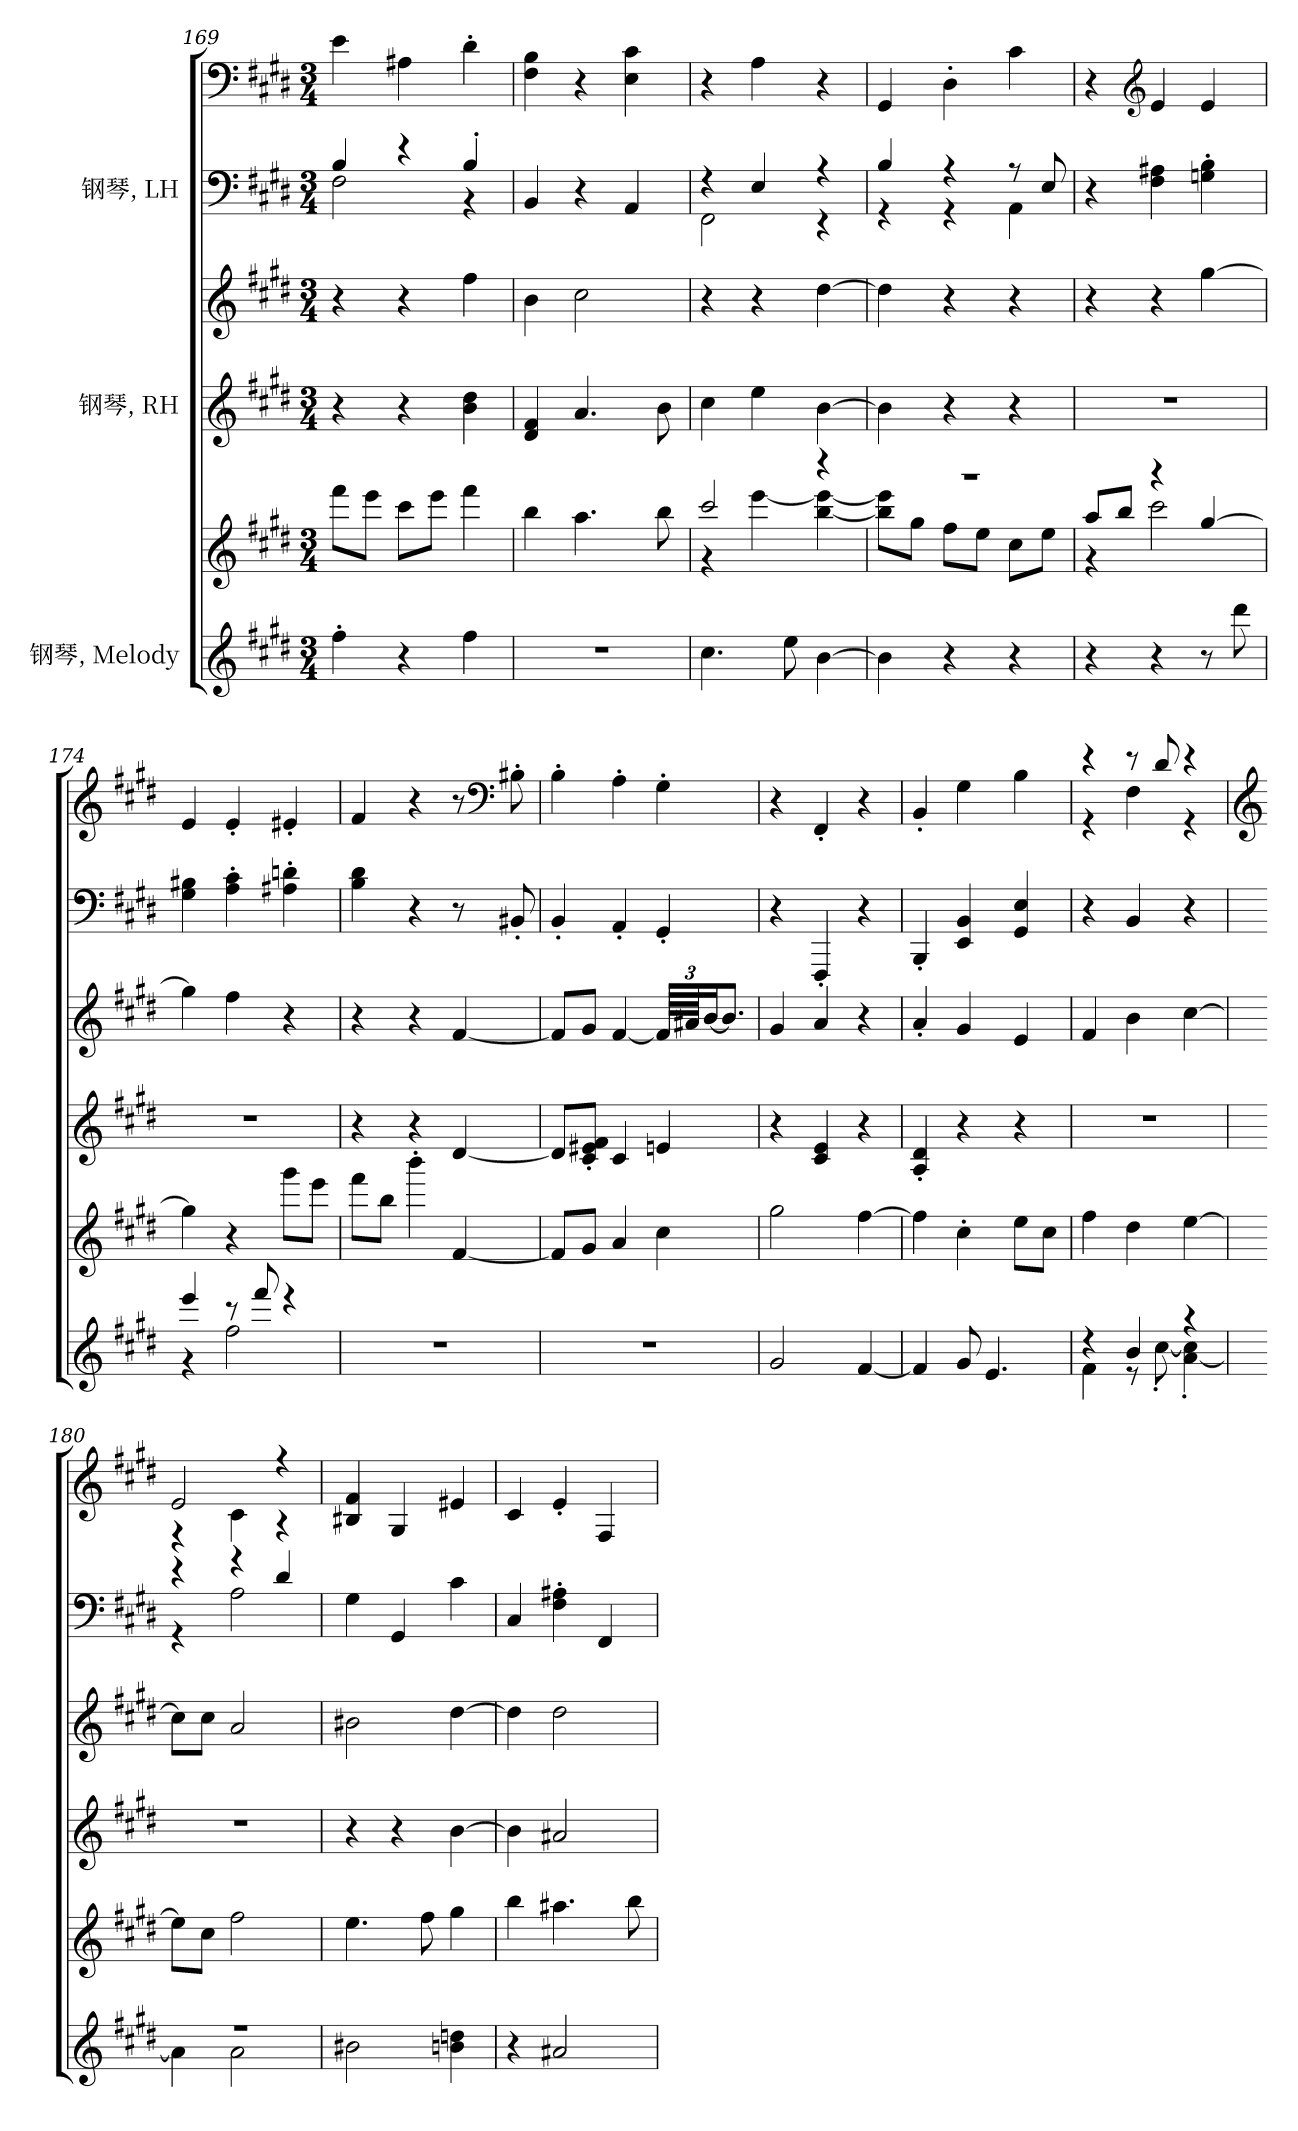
**kern	**kern	**kern	**kern	**kern	**kern
*part3	*part3	*part2	*part2	*part1	*part1
*staff6	*staff5	*staff4	*staff3	*staff2	*staff1
*I"钢琴, Melody	*	*I"钢琴, RH	*	*I"钢琴, LH	*
*clefG2	*clefG2	*clefG2	*clefG2	*clefF4	*clefF4
*k[f#c#g#d#]	*k[f#c#g#d#]	*k[f#c#g#d#]	*k[f#c#g#d#]	*k[f#c#g#d#]	*k[f#c#g#d#]
*M3/4	*M3/4	*M3/4	*M3/4	*M3/4	*M3/4
=169	=169	=169	=169	=169	=169
*	*	*	*	*^	*
4ff#'\	8fff#\L	4r	4r	4B/	2F#\	4e\
.	8eee\J	.	.	.	.	.
4r	8ccc#\L	4r	4r	4r	.	4A#X\
.	8eee\J	.	.	.	.	.
4ff#\	4fff#\	4b\ 4dd#\	4ff#\	4B'/	4r	4d#'\
*	*	*	*	*v	*v	*
=170	=170	=170	=170	=170	=170
2.r	4bb\	4d#/ 4f#/	4b\	4BB/	4F#\ 4B\
.	4.aa\	4.a/	2cc#\	4r	4r
.	.	.	.	4AA/	4E\ 4c#\
.	8bb\	8b\	.	.	.
!!LO:LB:g=z
=171	=171	=171	=171	=171	=171
*	*^	*	*	*^	*
4.cc#\	2ccc#/	4r	4cc#\	4r	4r	2FF#\	4r
.	.	[4eee\	4ee\	4r	4E/	.	4A\
8ee\	.	.	.	.	.	.	.
[4b\	4r	[4bb\ 4eee\_	[4b\	[4dd#\	4r	4r	4r
=172	=172	=172	=172	=172	=172	=172	=172
4b\]	2.r	8bb\] 8eee\]L	4b\]	4dd#\]	4B/	4r	4GG#/
.	.	8gg#\J	.	.	.	.	.
4r	.	8ff#\L	4r	4r	4r	4r	4D#'\
.	.	8ee\J	.	.	.	.	.
4r	.	8cc#\L	4r	4r	8r	4AA\	4c#\
.	.	8ee\J	.	.	8E/	.	.
*	*	*	*	*	*v	*v	*
=173	=173	=173	=173	=173	=173	=173
4r	8aa/L	4r	2.r	4r	4r	4r
.	8bb/J	.	.	.	.	.
*	*	*	*	*	*	*clefG2
4r	4r	2ccc#\	.	4r	4F#\ 4A#X\	4e/
8r	[4gg#/	.	.	[4gg#\	4Gn\' 4B\'	4e/
8ddd#\	.	.	.	.	.	.
*	*v	*v	*	*	*	*
=174	=174	=174	=174	=174	=174
*^	*	*	*	*	*
4eee/	4r	4gg#\]	2.r	4gg#\]	4G#\ 4B#X\	4e/
8r	2ff#\	4r	.	4ff#\	4A\' 4c#\'	4e'/
8fff#/	.	.	.	.	.	.
4r	.	8ggg#\L	.	4r	4A#X\' 4dn\'	4e#X'/
.	.	8eee\J	.	.	.	.
*v	*v	*	*	*	*	*
=175	=175	=175	=175	=175	=175
2.r	8fff#\L	4r	4r	4B\ 4d#\	4f#/
.	8bb\J	.	.	.	.
.	4bbb'\	4r	4r	4r	4r
.	[4f#/	[4d#/	[4f#/	8r	8r
*	*	*	*	*	*clefF4
.	.	.	.	8BB#X'/	8B#X'\
!!LO:PB:g=z
=176	=176	=176	=176	=176	=176
2.r	8f#/L]	8d#/L]	8f#/L]	4BB'/	4B'\
.	8g#/J	8c#/' 8e#X/' 8f#/'J	8g#/J	.	.
.	4a/	4c#/	[4f#/	4AA'/	4A'\
*	*	*	*Xbrackettup	*	*
.	4cc#\	4en/	96f#/LLLL]	4GG#'/	4G#'\
.	.	.	96a#X/JJ	.	.
.	.	.	[24b/J	.	.
.	.	.	8.b/J]	.	.
=177	=177	=177	=177	=177	=177
2g#/	2gg#\	4r	4g#/	4r	4r
.	.	4c#/ 4e/	4a/	4FFF#'/	4FF#'/
[4f#/	[4ff#\	4r	4r	4r	4r
=178	=178	=178	=178	=178	=178
4f#/]	4ff#\]	4A/' 4d#/'	4a'/	4BBB'/	4BB'/
8g#/	4cc#'\	4r	4g#/	4EE/ 4BB/	4G#\
4.e/	.	.	.	.	.
.	8ee\L	4r	4e/	4GG#/ 4E/	4B\
.	8cc#\J	.	.	.	.
=179	=179	=179	=179	=179	=179
*^	*	*	*	*	*^
4r	4f#\	4ff#\	2.r	4f#/	4r	4r	4r
4b/	8r	4dd#\	.	4b\	4BB/	8r	4F#\
.	[8cc#'\	.	.	.	.	8d#/	.
4r	[4a\' 4cc#\]'	[4ee\	.	[4cc#\	4r	4r	4r
=180	=180	=180	=180	=180	=180	=180	=180
*	*	*	*	*	*	*clefG2	*
*	*	*	*	*	*^	*	*
2.r	4a\]	8ee\L]	2.r	8cc#\L]	4r	4r	2e/	4r
.	.	8cc#\J	.	8cc#\J	.	.	.	.
.	2a\	2ff#\	.	2a/	4r	2A\	.	4c#\
.	.	.	.	.	4d#/	.	4r	4r
*	*	*	*	*	*v	*v	*	*
*v	*v	*	*	*	*	*v	*v
=181	=181	=181	=181	=181	=181
2b#X\	4.ee\	4r	2b#X\	4G#\	4B#X/ 4f#/
.	.	4r	.	4GG#/	4G#/
.	8ff#\	.	.	.	.
4bn\ 4ddn\	4gg#\	[4b\	[4dd#\	4c#\	4e#X/
!!LO:LB:g=z
=182	=182	=182	=182	=182	=182
4r	4bb\	4b\]	4dd#\]	4C#/	4c#/
2a#X/	4.aa#X\	2a#X/	2dd#\	4F#\' 4A#X\'	4e'/
.	.	.	.	4FF#/	4F#/
.	8bb\	.	.	.	.
=	=	=	=	=	=
*-	*-	*-	*-	*-	*-
